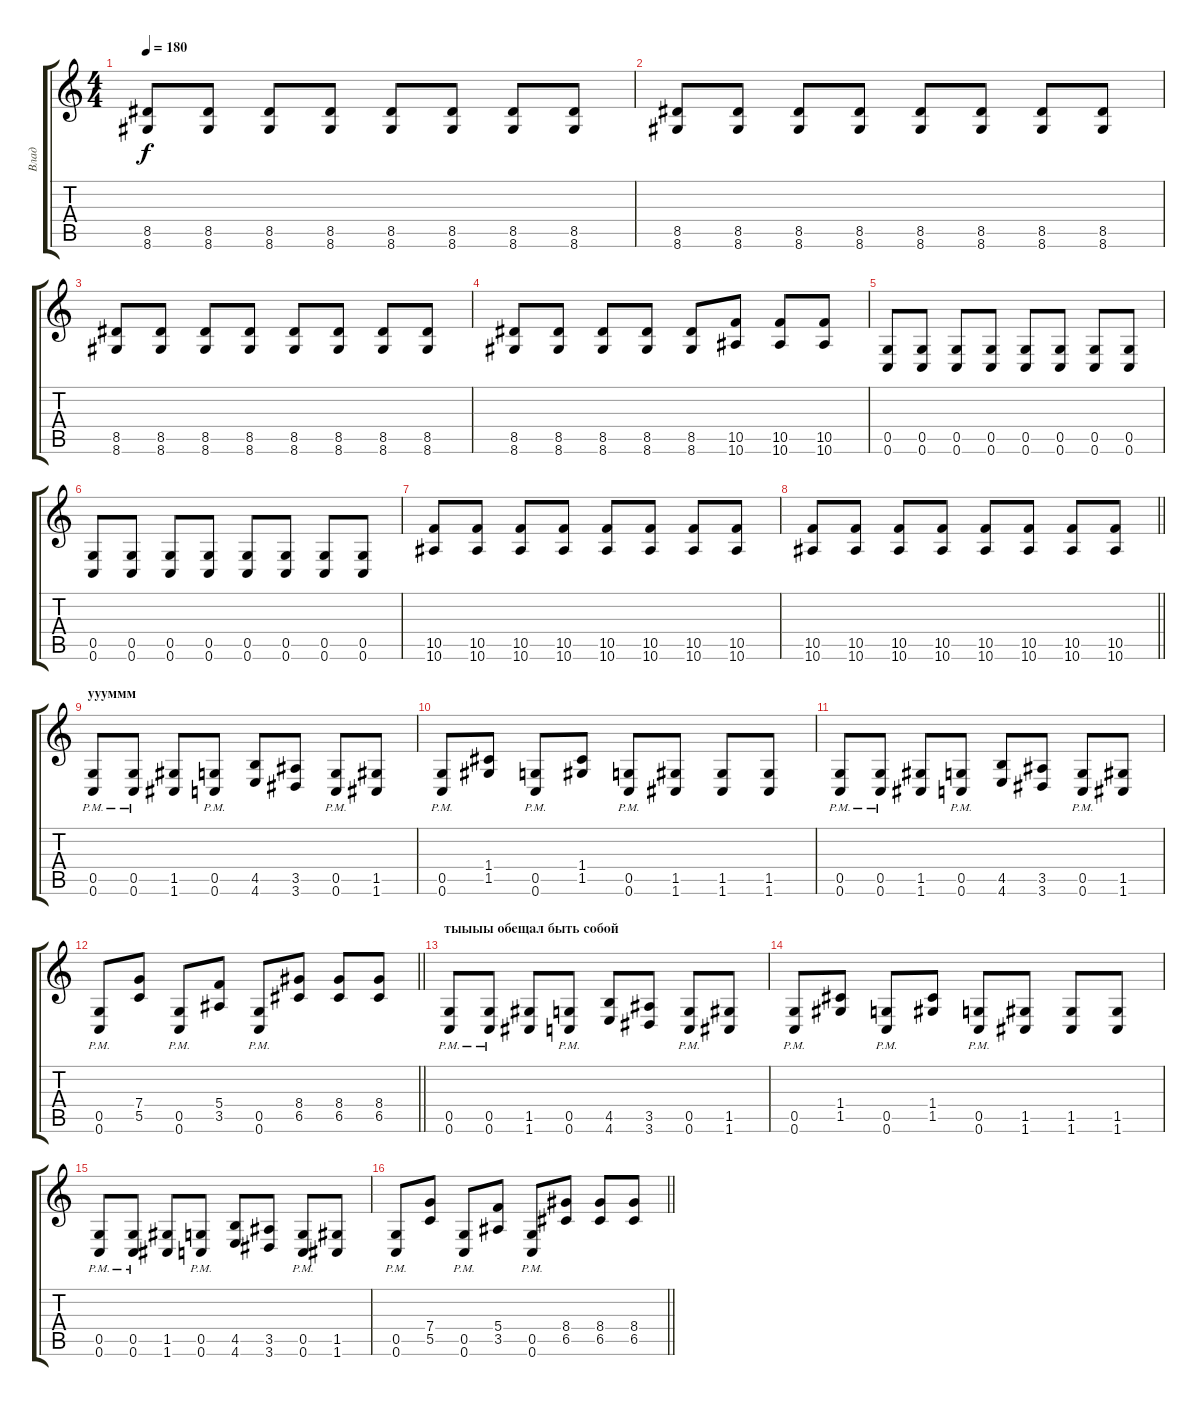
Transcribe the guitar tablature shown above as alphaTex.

\track ("Влад" "Влад") {instrument distortionguitar}
\staff {score tabs}
\tuning (D4 A3 F3 C3 G2 C2) {hide}
\ts (4 4)
\tempo 180
\clef g2
\ks c
(8.5 8.6).8{dy f} (8.5 8.6).8 (8.5 8.6).8 (8.5 8.6).8 (8.5 8.6).8 (8.5 8.6).8 (8.5 8.6).8 (8.5 8.6).8 |
(8.5 8.6).8 (8.5 8.6).8 (8.5 8.6).8 (8.5 8.6).8 (8.5 8.6).8 (8.5 8.6).8 (8.5 8.6).8 (8.5 8.6).8 |
(8.5 8.6).8 (8.5 8.6).8 (8.5 8.6).8 (8.5 8.6).8 (8.5 8.6).8 (8.5 8.6).8 (8.5 8.6).8 (8.5 8.6).8 |
(8.5 8.6).8 (8.5 8.6).8 (8.5 8.6).8 (8.5 8.6).8 (8.5 8.6).8 (10.5 10.6).8 (10.5 10.6).8 (10.5 10.6).8 |
(0.5 0.6).8 (0.5 0.6).8 (0.5 0.6).8 (0.5 0.6).8 (0.5 0.6).8 (0.5 0.6).8 (0.5 0.6).8 (0.5 0.6).8 |
(0.5 0.6).8 (0.5 0.6).8 (0.5 0.6).8 (0.5 0.6).8 (0.5 0.6).8 (0.5 0.6).8 (0.5 0.6).8 (0.5 0.6).8 |
(10.5 10.6).8 (10.5 10.6).8 (10.5 10.6).8 (10.5 10.6).8 (10.5 10.6).8 (10.5 10.6).8 (10.5 10.6).8 (10.5 10.6).8 |
\barLineRight lightlight
(10.5 10.6).8 (10.5 10.6).8 (10.5 10.6).8 (10.5 10.6).8 (10.5 10.6).8 (10.5 10.6).8 (10.5 10.6).8 (10.5 10.6).8 |
\section ("" "уууммм")
(0.5{pm} 0.6{pm}).8{balance 16} (0.5{pm} 0.6{pm}).8 (1.5 1.6).8 (0.5{pm} 0.6{pm}).8 (4.5 4.6).8 (3.5 3.6).8 (0.5{pm} 0.6{pm}).8 (1.5 1.6).8 |
(0.5{pm} 0.6{pm}).8 (1.4 1.5).8 (0.5{pm} 0.6{pm}).8 (1.4 1.5).8 (0.5{pm} 0.6{pm}).8 (1.5 1.6).8 (1.5 1.6).8 (1.5 1.6).8 |
(0.5{pm} 0.6{pm}).8 (0.5{pm} 0.6{pm}).8 (1.5 1.6).8 (0.5{pm} 0.6{pm}).8 (4.5 4.6).8 (3.5 3.6).8 (0.5{pm} 0.6{pm}).8 (1.5 1.6).8 |
\barLineRight lightlight
(0.5{pm} 0.6{pm}).8 (7.4 5.5).8 (0.5{pm} 0.6{pm}).8 (5.4 3.5).8 (0.5{pm} 0.6{pm}).8 (8.4 6.5).8 (8.4 6.5).8 (8.4 6.5).8 |
\section ("" "тыыыы обещал быть собой")
(0.5{pm} 0.6{pm}).8 (0.5{pm} 0.6{pm}).8 (1.5 1.6).8 (0.5{pm} 0.6{pm}).8 (4.5 4.6).8 (3.5 3.6).8 (0.5{pm} 0.6{pm}).8 (1.5 1.6).8 |
(0.5{pm} 0.6{pm}).8 (1.4 1.5).8 (0.5{pm} 0.6{pm}).8 (1.4 1.5).8 (0.5{pm} 0.6{pm}).8 (1.5 1.6).8 (1.5 1.6).8 (1.5 1.6).8 |
(0.5{pm} 0.6{pm}).8 (0.5{pm} 0.6{pm}).8 (1.5 1.6).8 (0.5{pm} 0.6{pm}).8 (4.5 4.6).8 (3.5 3.6).8 (0.5{pm} 0.6{pm}).8 (1.5 1.6).8 |
\barLineRight lightlight
(0.5{pm} 0.6{pm}).8 (7.4 5.5).8 (0.5{pm} 0.6{pm}).8 (5.4 3.5).8 (0.5{pm} 0.6{pm}).8 (8.4 6.5).8 (8.4 6.5).8 (8.4 6.5).8
